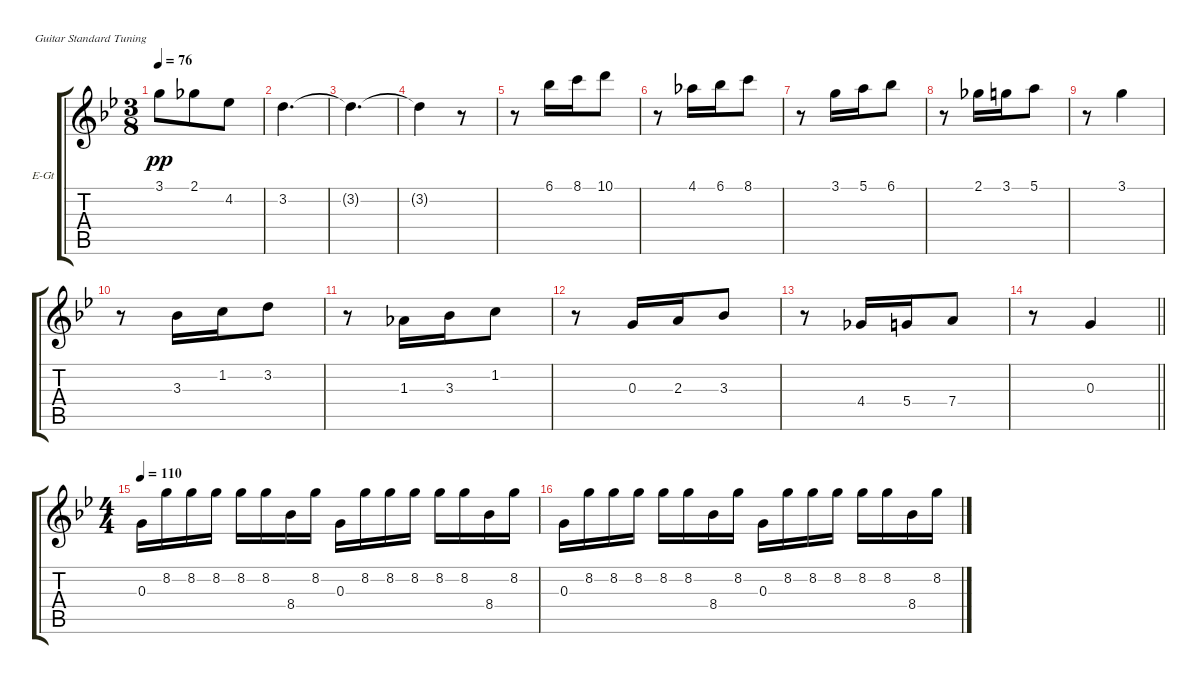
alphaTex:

\defaultSystemsLayout 4
\bracketExtendMode groupsimilarinstruments
\firstSystemTrackNameOrientation horizontal
\otherSystemsTrackNameOrientation horizontal
\track ("Principale" "E-Gt") {instrument distortionguitar}
\staff {score tabs}
\tuning (E4 B3 G3 D3 A2 E2)
\ts (3 8)
\tempo 76
\clef g2
\ks gminor
3.1.8{dy pp} 2.1.8 4.2.8 |
3.2.4{d} |
3.2{t}.4{d} |
3.2{t}.4 r.8 |
r.8 6.1.16 8.1.16 10.1.8 |
r.8 4.1.16 6.1.16 8.1.8 |
r.8 3.1.16 5.1.16 6.1.8 |
r.8 2.1.16 3.1.16 5.1.8 |
r.8 3.1.4 |
r.8 3.3.16 1.2.16 3.2.8 |
r.8 1.3.16 3.3.16 1.2.8 |
r.8 0.3.16 2.3.16 3.3.8 |
r.8 4.4.16 5.4.16 7.4.8 |
\barLineRight lightlight
r.8 0.3.4 |
\ts (4 4)
\tempo 110
0.3.16 8.2.16 8.2.16 8.2.16 8.2.16 8.2.16 8.4.16 8.2.16 0.3.16 8.2.16 8.2.16 8.2.16 8.2.16 8.2.16 8.4.16 8.2.16 |
0.3.16 8.2.16 8.2.16 8.2.16 8.2.16 8.2.16 8.4.16 8.2.16 0.3.16 8.2.16 8.2.16 8.2.16 8.2.16 8.2.16 8.4.16 8.2.16
